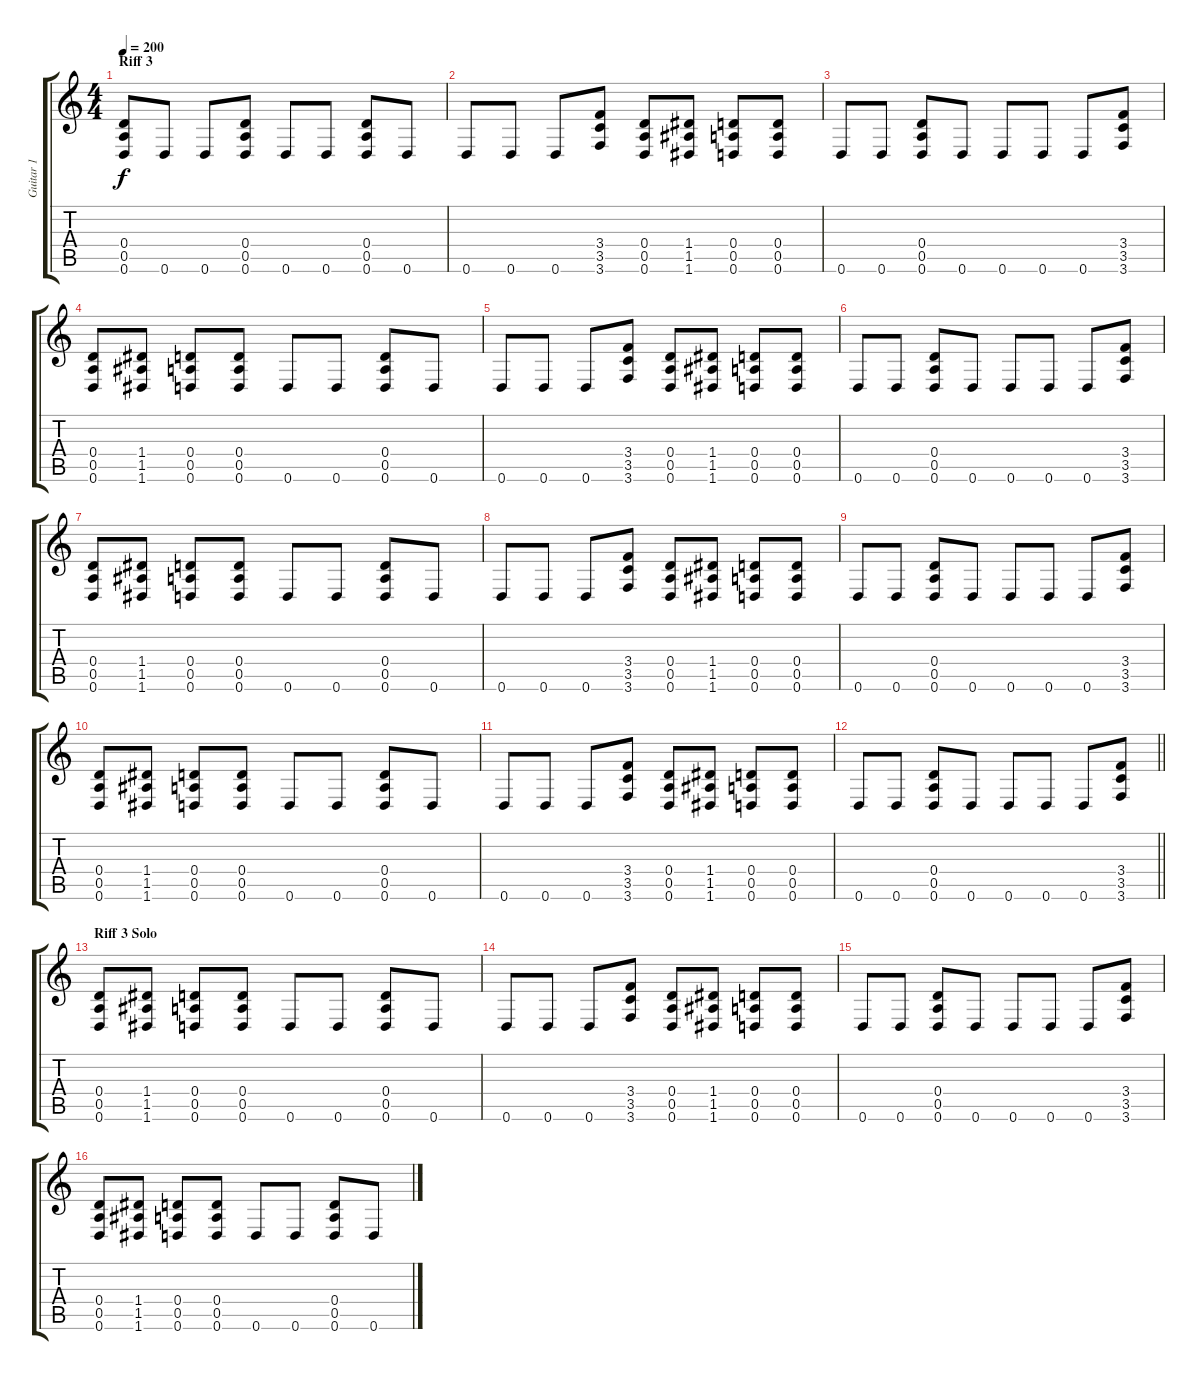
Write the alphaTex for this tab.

\track ("Guitar 1" "Guitar 1") {instrument distortionguitar}
\staff {score tabs}
\tuning (E4 B3 G3 D3 A2 D2) {hide}
\ts (4 4)
\section ("" "Riff 3")
\tempo 200
\clef g2
\ks c
(0.4 0.5 0.6).8{dy f} 0.6.8 0.6.8 (0.4 0.5 0.6).8 0.6.8 0.6.8 (0.4 0.5 0.6).8 0.6.8 |
0.6.8 0.6.8 0.6.8 (3.4 3.5 3.6).8 (0.4 0.5 0.6).8 (1.4 1.5 1.6).8 (0.4 0.5 0.6).8 (0.4 0.5 0.6).8 |
0.6.8 0.6.8 (0.4 0.5 0.6).8 0.6.8 0.6.8 0.6.8 0.6.8 (3.4 3.5 3.6).8 |
(0.4 0.5 0.6).8 (1.4 1.5 1.6).8 (0.4 0.5 0.6).8 (0.4 0.5 0.6).8 0.6.8 0.6.8 (0.4 0.5 0.6).8 0.6.8 |
0.6.8 0.6.8 0.6.8 (3.4 3.5 3.6).8 (0.4 0.5 0.6).8 (1.4 1.5 1.6).8 (0.4 0.5 0.6).8 (0.4 0.5 0.6).8 |
0.6.8 0.6.8 (0.4 0.5 0.6).8 0.6.8 0.6.8 0.6.8 0.6.8 (3.4 3.5 3.6).8 |
(0.4 0.5 0.6).8 (1.4 1.5 1.6).8 (0.4 0.5 0.6).8 (0.4 0.5 0.6).8 0.6.8 0.6.8 (0.4 0.5 0.6).8 0.6.8 |
0.6.8 0.6.8 0.6.8 (3.4 3.5 3.6).8 (0.4 0.5 0.6).8 (1.4 1.5 1.6).8 (0.4 0.5 0.6).8 (0.4 0.5 0.6).8 |
0.6.8 0.6.8 (0.4 0.5 0.6).8 0.6.8 0.6.8 0.6.8 0.6.8 (3.4 3.5 3.6).8 |
(0.4 0.5 0.6).8 (1.4 1.5 1.6).8 (0.4 0.5 0.6).8 (0.4 0.5 0.6).8 0.6.8 0.6.8 (0.4 0.5 0.6).8 0.6.8 |
0.6.8 0.6.8 0.6.8 (3.4 3.5 3.6).8 (0.4 0.5 0.6).8 (1.4 1.5 1.6).8 (0.4 0.5 0.6).8 (0.4 0.5 0.6).8 |
\barLineRight lightlight
0.6.8 0.6.8 (0.4 0.5 0.6).8 0.6.8 0.6.8 0.6.8 0.6.8 (3.4 3.5 3.6).8 |
\section ("" "Riff 3 Solo")
(0.4 0.5 0.6).8 (1.4 1.5 1.6).8 (0.4 0.5 0.6).8 (0.4 0.5 0.6).8 0.6.8 0.6.8 (0.4 0.5 0.6).8 0.6.8 |
0.6.8 0.6.8 0.6.8 (3.4 3.5 3.6).8 (0.4 0.5 0.6).8 (1.4 1.5 1.6).8 (0.4 0.5 0.6).8 (0.4 0.5 0.6).8 |
0.6.8 0.6.8 (0.4 0.5 0.6).8 0.6.8 0.6.8 0.6.8 0.6.8 (3.4 3.5 3.6).8 |
(0.4 0.5 0.6).8 (1.4 1.5 1.6).8 (0.4 0.5 0.6).8 (0.4 0.5 0.6).8 0.6.8 0.6.8 (0.4 0.5 0.6).8 0.6.8
